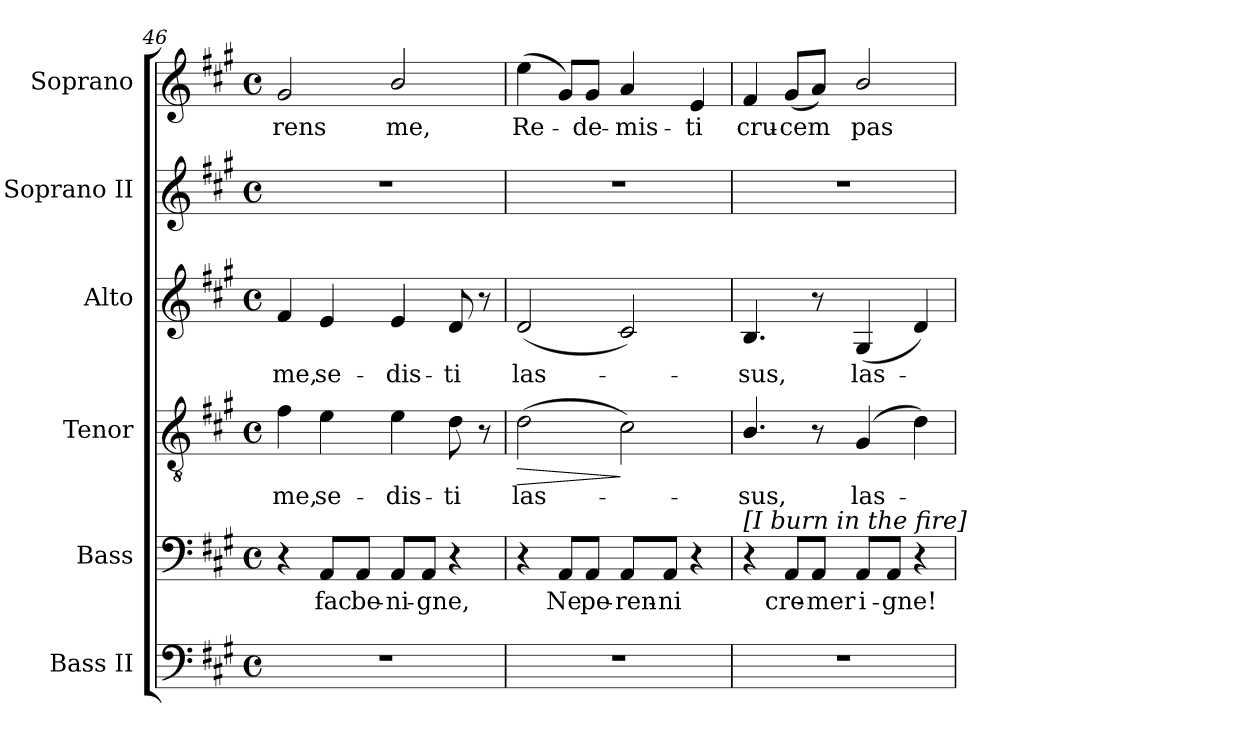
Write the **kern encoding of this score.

**kern	**kern	**text	**kern	**text	**dynam	**kern	**text	**kern	**kern	**text
*part6	*part5	*part5	*part4	*part4	*part4	*part3	*part3	*part2	*part1	*part1
*staff6	*staff5	*staff5	*staff4	*staff4	*staff4	*staff3	*staff3	*staff2	*staff1	*staff1
*I"Bass II	*I"Bass	*	*I"Tenor	*	*	*I"Alto	*	*I"Soprano II	*I"Soprano	*
*I'B.	*I'B.	*	*I'T.	*	*	*I'A.	*	*I'S.	*I'S.	*
*clefF4	*clefF4	*	*clefGv2	*	*	*clefG2	*	*clefG2	*clefG2	*
*	*	*	*ITrd7c12	*	*	*	*	*	*	*
*k[f#c#g#]	*k[f#c#g#]	*	*k[f#c#g#]	*	*	*k[f#c#g#]	*	*k[f#c#g#]	*k[f#c#g#]	*
*A:	*A:	*	*A:	*	*	*A:	*	*A:	*A:	*
*M4/4	*M4/4	*	*M4/4	*	*	*M4/4	*	*M4/4	*M4/4	*
*met(c)	*met(c)	*	*met(c)	*	*	*met(c)	*	*met(c)	*met(c)	*
=46	=46	=46	=46	=46	=46	=46	=46	=46	=46	=46
!	!	!	!	!LO:LY:b:color=#000000	!	!	!	!	!	!
!	!	!	!	!	!	!	!LO:LY:b:color=#000000	!	!	!
!	!	!	!	!	!	!	!	!	!	!LO:LY:b:color=#000000
1r	4r	.	4F#i\	me,	.	4f#i/	me,	1r	2g#i/	-rens
!	!	!LO:LY:b:color=#000000	!	!	!	!	!	!	!	!
!	!	!	!	!LO:LY:b:color=#000000	!	!	!	!	!	!
!	!	!	!	!	!	!	!LO:LY:b:color=#000000	!	!	!
.	8AAi/L	fac	4Ei\	se-	.	4ei/	se-	.	.	.
!	!	!LO:LY:b:color=#000000	!	!	!	!	!	!	!	!
.	8AAi/J	be-	.	.	.	.	.	.	.	.
!	!	!LO:LY:b:color=#000000	!	!	!	!	!	!	!	!
!	!	!	!	!LO:LY:b:color=#000000	!	!	!	!	!	!
!	!	!	!	!	!	!	!LO:LY:b:color=#000000	!	!	!
!	!	!	!	!	!	!	!	!	!	!LO:LY:b:color=#000000
.	8AAi/L	-ni-	4Ei\	-dis-	.	4ei/	-dis-	.	2bi/	me,
!	!	!LO:LY:b:color=#000000	!	!	!	!	!	!	!	!
.	8AAi/J	-gne,	.	.	.	.	.	.	.	.
!	!	!	!	!LO:LY:b:color=#000000	!	!	!	!	!	!
!	!	!	!	!	!	!	!LO:LY:b:color=#000000	!	!	!
.	4r	.	8Di\	-ti	.	8di/	-ti	.	.	.
.	.	.	8r	.	.	8r	.	.	.	.
=47	=47	=47	=47	=47	=47	=47	=47	=47	=47	=47
!	!	!	!	!LO:LY:b:color=#000000	!LO:HP:b	!	!	!	!	!
!	!	!	!	!	!	!	!LO:LY:b:color=#000000	!	!	!
!	!	!	!	!	!	!	!	!	!	!LO:LY:b:color=#000000
1r	4r	.	(2Di\	las-	>	(2di/	las-	1r	(4eei\	Re-
!	!	!LO:LY:b:color=#000000	!	!	!	!	!	!	!	!
.	8AAi/L	Ne	.	.	.	.	.	.	8g#i/L)	.
!	!	!LO:LY:b:color=#000000	!	!	!	!	!	!	!	!
!	!	!	!	!	!	!	!	!	!	!LO:LY:b:color=#000000
.	8AAi/J	pe-	.	.	.	.	.	.	8g#i/J	-de-
!	!	!LO:LY:b:color=#000000	!	!	!	!	!	!	!	!
!	!	!	!	!	!	!	!	!	!	!LO:LY:b:color=#000000
.	8AAi/L	-ren-	2C#i\)	.	]	2c#i/)	.	.	4ai/	-mis-
!	!	!LO:LY:b:color=#000000	!	!	!	!	!	!	!	!
.	8AAi/J	-ni	.	.	.	.	.	.	.	.
!	!	!	!	!	!	!	!	!	!	!LO:LY:b:color=#000000
.	4r	.	.	.	.	.	.	.	4ei/	-ti
!!LO:PB:g=z
=48	=48	=48	=48	=48	=48	=48	=48	=48	=48	=48
!	!	!	!	!LO:LY:b:color=#000000	!	!	!	!	!	!
!	!	!	!	!	!	!	!LO:LY:b:color=#000000	!	!	!
!	!LO:TX:a:i:t=[I burn in the fire]	!	!	!	!	!	!	!	!	!
!	!	!	!	!	!	!	!	!	!	!LO:LY:b:color=#000000
1r	4r	.	4.BBi/	-sus,	.	4.Bi/	-sus,	1r	4f#i/	cru-
!	!	!LO:LY:b:color=#000000	!	!	!	!	!	!	!	!
!	!	!	!	!	!	!	!	!	!	!LO:LY:b:color=#000000
.	8AAi/L	cre-	.	.	.	.	.	.	(8g#i/L	-cem
!	!	!LO:LY:b:color=#000000	!	!	!	!	!	!	!	!
.	8AAi/J	-mer	8r	.	.	8r	.	.	8ai/J)	.
!	!	!LO:LY:b:color=#000000	!	!	!	!	!	!	!	!
!	!	!	!	!LO:LY:b:color=#000000	!	!	!	!	!	!
!	!	!	!	!	!	!	!LO:LY:b:color=#000000	!	!	!
!	!	!	!	!	!	!	!	!	!	!LO:LY:b:color=#000000
.	8AAi/L	i-	(4GG#i/	las-	.	(4G#i/	las-	.	2bi/	pas-
!	!	!LO:LY:b:color=#000000	!	!	!	!	!	!	!	!
.	8AAi/J	-gne!	.	.	.	.	.	.	.	.
.	4r	.	4Di\)	.	.	4di/)	.	.	.	.
=	=	=	=	=	=	=	=	=	=	=
*-	*-	*-	*-	*-	*-	*-	*-	*-	*-	*-
